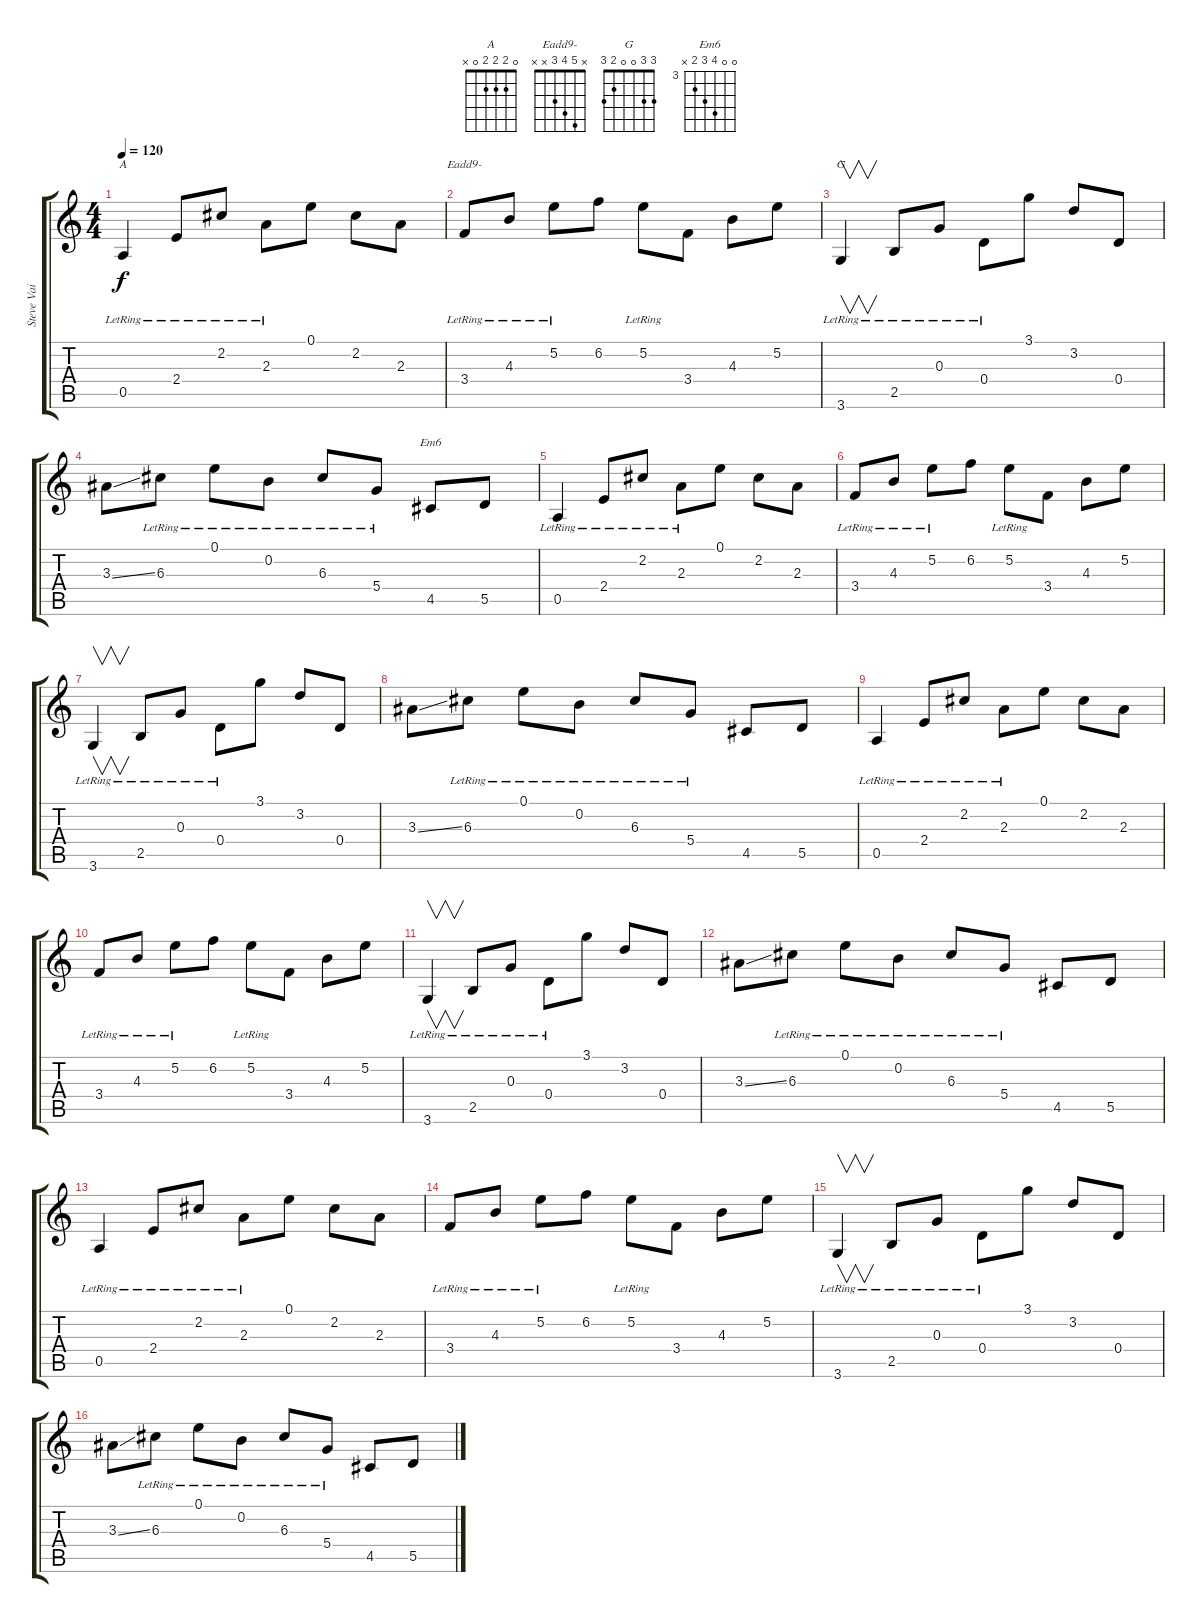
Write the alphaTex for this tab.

\track ("Steve Vai" "Steve Vai") {instrument electricguitarclean}
\staff {score tabs}
\tuning (E4 B3 G3 D3 A2 E2) {hide}
\chord ("A" 0 2 2 2 0 x)
\chord ("Eadd9-" x 5 4 3 x x)
\chord ("G" 3 3 0 0 2 3)
\chord ("Em6" 0 0 6 5 4 x) {firstfret 3}
\ts (4 4)
\tempo 120
\clef g2
\ks c
0.5{lr}.4{ch "A" dy f instrument electricguitarclean} 2.4{lr}.8 2.2{lr}.8 2.3{lr}.8 0.1.8 2.2.8 2.3.8 |
3.4{lr}.8{ch "Eadd9-"} 4.3{lr}.8 5.2{lr}.8 6.2.8 5.2{lr}.8 3.4.8 4.3.8 5.2.8 |
3.6{lr}.4{v ch "G"} 2.5{lr}.8 0.3{lr}.8 0.4{lr}.8 3.1.8 3.2.8 0.4.8 |
3.3{ss}.8 6.3{lr}.8 0.1{lr}.8 0.2{lr}.8 6.3{lr}.8 5.4{lr}.8 4.5.8{ch "Em6"} 5.5.8 |
0.5{lr}.4 2.4{lr}.8 2.2{lr}.8 2.3{lr}.8 0.1.8 2.2.8 2.3.8 |
3.4{lr}.8 4.3{lr}.8 5.2{lr}.8 6.2.8 5.2{lr}.8 3.4.8 4.3.8 5.2.8 |
3.6{lr}.4{v} 2.5{lr}.8 0.3{lr}.8 0.4{lr}.8 3.1.8 3.2.8 0.4.8 |
3.3{ss}.8 6.3{lr}.8 0.1{lr}.8 0.2{lr}.8 6.3{lr}.8 5.4{lr}.8 4.5.8 5.5.8 |
0.5{lr}.4 2.4{lr}.8 2.2{lr}.8 2.3{lr}.8 0.1.8 2.2.8 2.3.8 |
3.4{lr}.8 4.3{lr}.8 5.2{lr}.8 6.2.8 5.2{lr}.8 3.4.8 4.3.8 5.2.8 |
3.6{lr}.4{v} 2.5{lr}.8 0.3{lr}.8 0.4{lr}.8 3.1.8 3.2.8 0.4.8 |
3.3{ss}.8 6.3{lr}.8 0.1{lr}.8 0.2{lr}.8 6.3{lr}.8 5.4{lr}.8 4.5.8 5.5.8 |
0.5{lr}.4 2.4{lr}.8 2.2{lr}.8 2.3{lr}.8 0.1.8 2.2.8 2.3.8 |
3.4{lr}.8 4.3{lr}.8 5.2{lr}.8 6.2.8 5.2{lr}.8 3.4.8 4.3.8 5.2.8 |
3.6{lr}.4{v} 2.5{lr}.8 0.3{lr}.8 0.4{lr}.8 3.1.8 3.2.8 0.4.8 |
3.3{ss}.8 6.3{lr}.8 0.1{lr}.8 0.2{lr}.8 6.3{lr}.8 5.4{lr}.8 4.5.8 5.5.8
